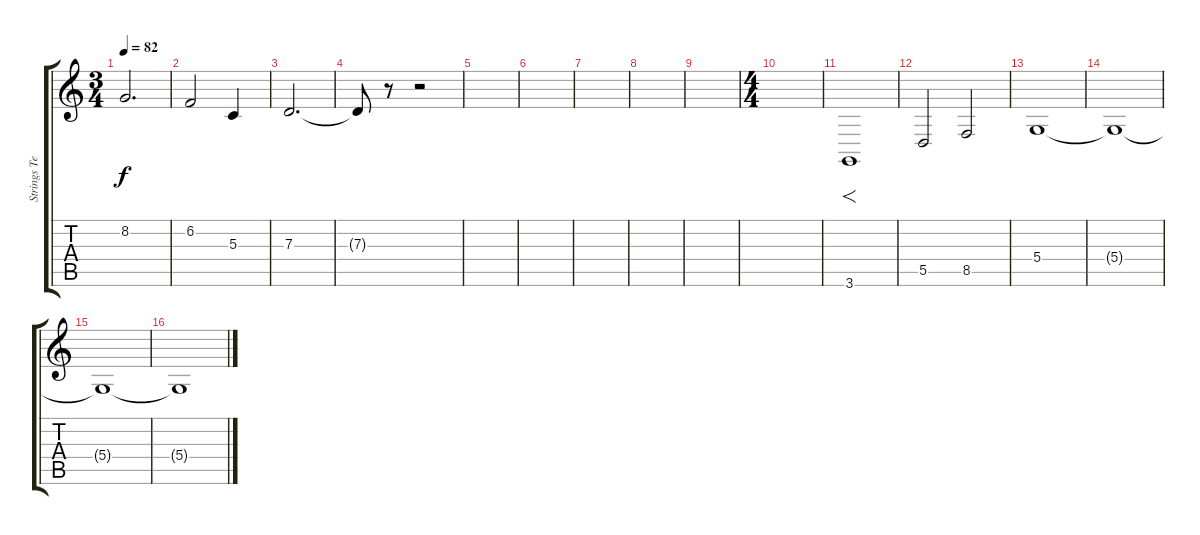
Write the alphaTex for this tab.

\track ("Strings Tenor" "Strings Te") {instrument stringensemble2}
\staff {score tabs}
\tuning (E4 B3 G3 D3 A2 E2) {hide}
\ts (3 4)
\tempo 82
\clef g2
\ks c
8.2.2{d dy f} |
6.2.2 5.3.4 |
7.3.2{d} |
7.3{t}.8 r.8 r.2 |
|
|
|
|
|
\ts (4 4)
|
3.6.1{f} |
5.5.2 8.5.2 |
5.4.1 |
5.4{t}.1 |
5.4{t}.1 |
5.4{t}.1
